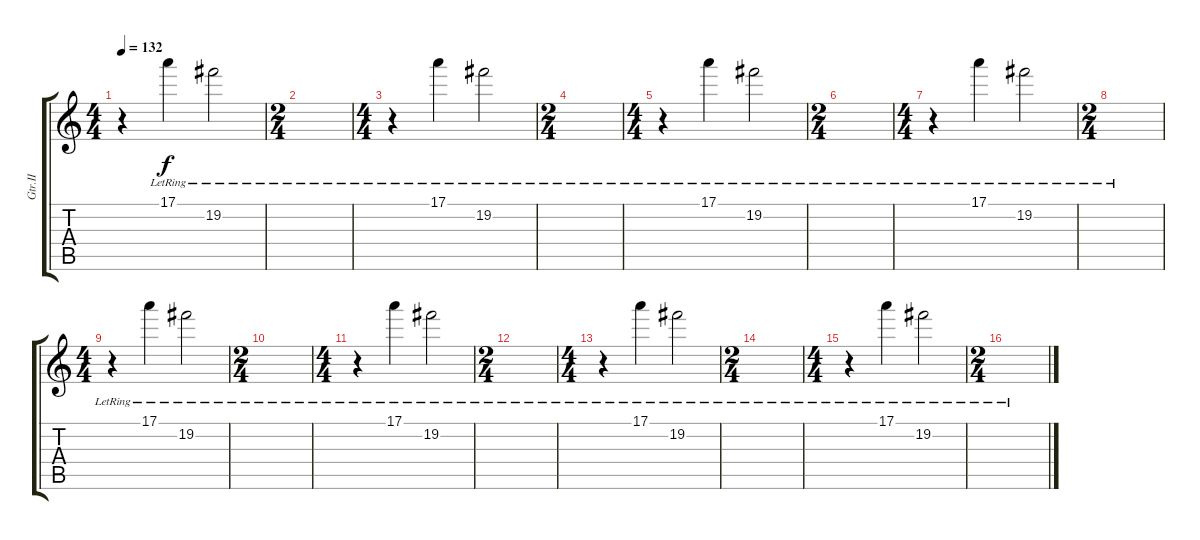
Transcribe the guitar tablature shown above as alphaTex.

\track ("Gtr.II" "Gtr.II") {instrument acousticguitarnylon}
\staff {score tabs}
\tuning (E4 B3 G3 D3 A2 E2) {hide}
\ts (4 4)
\tempo 132
\clef g2
\ks c
r.4{dy f} 17.1{lr}.4 19.2{lr}.2 |
\ts (2 4)
|
\ts (4 4)
r.4 17.1{lr}.4 19.2{lr}.2 |
\ts (2 4)
|
\ts (4 4)
r.4 17.1{lr}.4 19.2{lr}.2 |
\ts (2 4)
|
\ts (4 4)
r.4 17.1{lr}.4 19.2{lr}.2 |
\ts (2 4)
|
\ts (4 4)
r.4 17.1{lr}.4 19.2{lr}.2 |
\ts (2 4)
|
\ts (4 4)
r.4 17.1{lr}.4 19.2{lr}.2 |
\ts (2 4)
|
\ts (4 4)
r.4 17.1{lr}.4 19.2{lr}.2 |
\ts (2 4)
|
\ts (4 4)
r.4 17.1{lr}.4 19.2{lr}.2 |
\ts (2 4)
